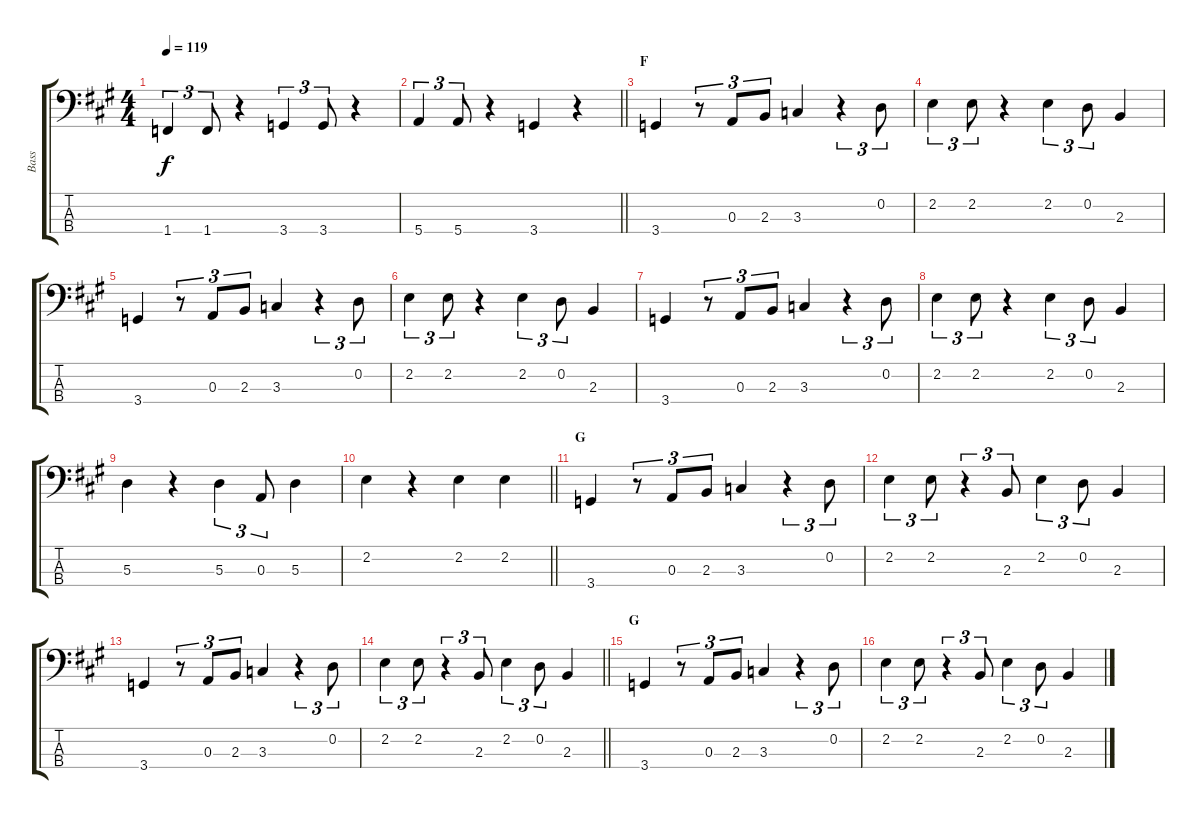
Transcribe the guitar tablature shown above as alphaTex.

\track ("Bass" "Bass") {instrument electricbassfinger}
\staff {score tabs}
\tuning (G2 D2 A1 E1) {hide}
\ts (4 4)
\tempo 119
\clef f4
\ks a
1.4.4{tu (3 2) dy f} 1.4.8{tu (3 2)} r.4 3.4.4{tu (3 2)} 3.4.8{tu (3 2)} r.4 |
\barLineRight lightlight
5.4.4{tu (3 2)} 5.4.8{tu (3 2)} r.4 3.4.4 r.4 |
\section ("" "F")
3.4.4 r.8{tu (3 2)} 0.3.8{tu (3 2)} 2.3.8{tu (3 2)} 3.3.4 r.4{tu (3 2)} 0.2.8{tu (3 2)} |
2.2.4{tu (3 2)} 2.2.8{tu (3 2)} r.4 2.2.4{tu (3 2)} 0.2.8{tu (3 2)} 2.3.4 |
3.4.4 r.8{tu (3 2)} 0.3.8{tu (3 2)} 2.3.8{tu (3 2)} 3.3.4 r.4{tu (3 2)} 0.2.8{tu (3 2)} |
2.2.4{tu (3 2)} 2.2.8{tu (3 2)} r.4 2.2.4{tu (3 2)} 0.2.8{tu (3 2)} 2.3.4 |
3.4.4 r.8{tu (3 2)} 0.3.8{tu (3 2)} 2.3.8{tu (3 2)} 3.3.4 r.4{tu (3 2)} 0.2.8{tu (3 2)} |
2.2.4{tu (3 2)} 2.2.8{tu (3 2)} r.4 2.2.4{tu (3 2)} 0.2.8{tu (3 2)} 2.3.4 |
5.3.4 r.4 5.3.4{tu (3 2)} 0.3.8{tu (3 2)} 5.3.4 |
\barLineRight lightlight
2.2.4 r.4 2.2.4 2.2.4 |
\section ("" "G")
3.4.4 r.8{tu (3 2)} 0.3.8{tu (3 2)} 2.3.8{tu (3 2)} 3.3.4 r.4{tu (3 2)} 0.2.8{tu (3 2)} |
2.2.4{tu (3 2)} 2.2.8{tu (3 2)} r.4{tu (3 2)} 2.3.8{tu (3 2)} 2.2.4{tu (3 2)} 0.2.8{tu (3 2)} 2.3.4 |
3.4.4 r.8{tu (3 2)} 0.3.8{tu (3 2)} 2.3.8{tu (3 2)} 3.3.4 r.4{tu (3 2)} 0.2.8{tu (3 2)} |
\barLineRight lightlight
2.2.4{tu (3 2)} 2.2.8{tu (3 2)} r.4{tu (3 2)} 2.3.8{tu (3 2)} 2.2.4{tu (3 2)} 0.2.8{tu (3 2)} 2.3.4 |
\section ("" "G")
3.4.4 r.8{tu (3 2)} 0.3.8{tu (3 2)} 2.3.8{tu (3 2)} 3.3.4 r.4{tu (3 2)} 0.2.8{tu (3 2)} |
2.2.4{tu (3 2)} 2.2.8{tu (3 2)} r.4{tu (3 2)} 2.3.8{tu (3 2)} 2.2.4{tu (3 2)} 0.2.8{tu (3 2)} 2.3.4
